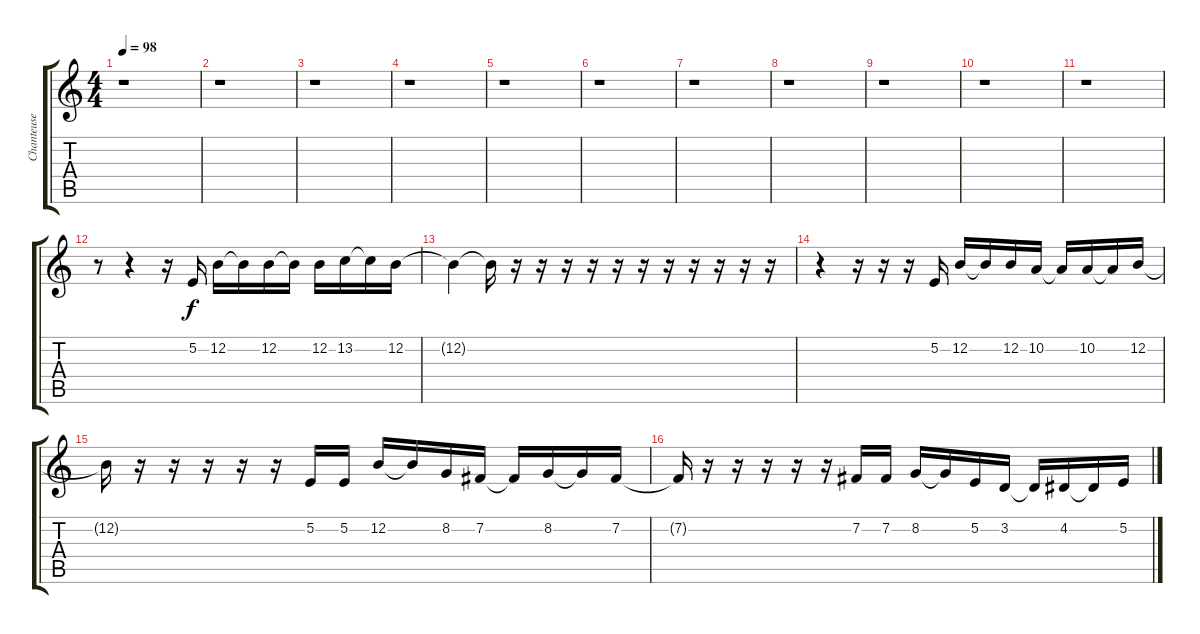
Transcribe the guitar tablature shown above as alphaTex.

\track ("Chanteuse" "Chanteuse") {instrument stringensemble1}
\staff {score tabs}
\tuning (E4 B3 G3 D3 A2 E2) {hide}
\ts (4 4)
\tempo 98
\clef g2
\ks c
r.1{dy f} |
r.1 |
r.1 |
r.1 |
r.1 |
r.1 |
r.1 |
r.1 |
r.1 |
r.1 |
r.1 |
r.8 r.4 r.16 5.2.16 12.2.16 12.2{t}.16 12.2.16 12.2{t}.16 12.2.16 13.2.16 13.2{t}.16 12.2.16 |
12.2{t}.4 12.2{t}.16 r.16 r.16 r.16 r.16 r.16 r.16 r.16 r.16 r.16 r.16 r.16 |
r.4 r.16 r.16 r.16 5.2.16 12.2.16 12.2{t}.16 12.2.16 10.2.16 10.2{t}.16 10.2.16 10.2{t}.16 12.2.16 |
12.2{t}.16 r.16 r.16 r.16 r.16 r.16 5.2.16 5.2.16 12.2.16 12.2{t}.16 8.2.16 7.2.16 7.2{t}.16 8.2.16 8.2{t}.16 7.2.16 |
7.2{t}.16 r.16 r.16 r.16 r.16 r.16 7.2.16 7.2.16 8.2.16 8.2{t}.16 5.2.16 3.2.16 3.2{t}.16 4.2.16 4.2{t}.16 5.2.16
